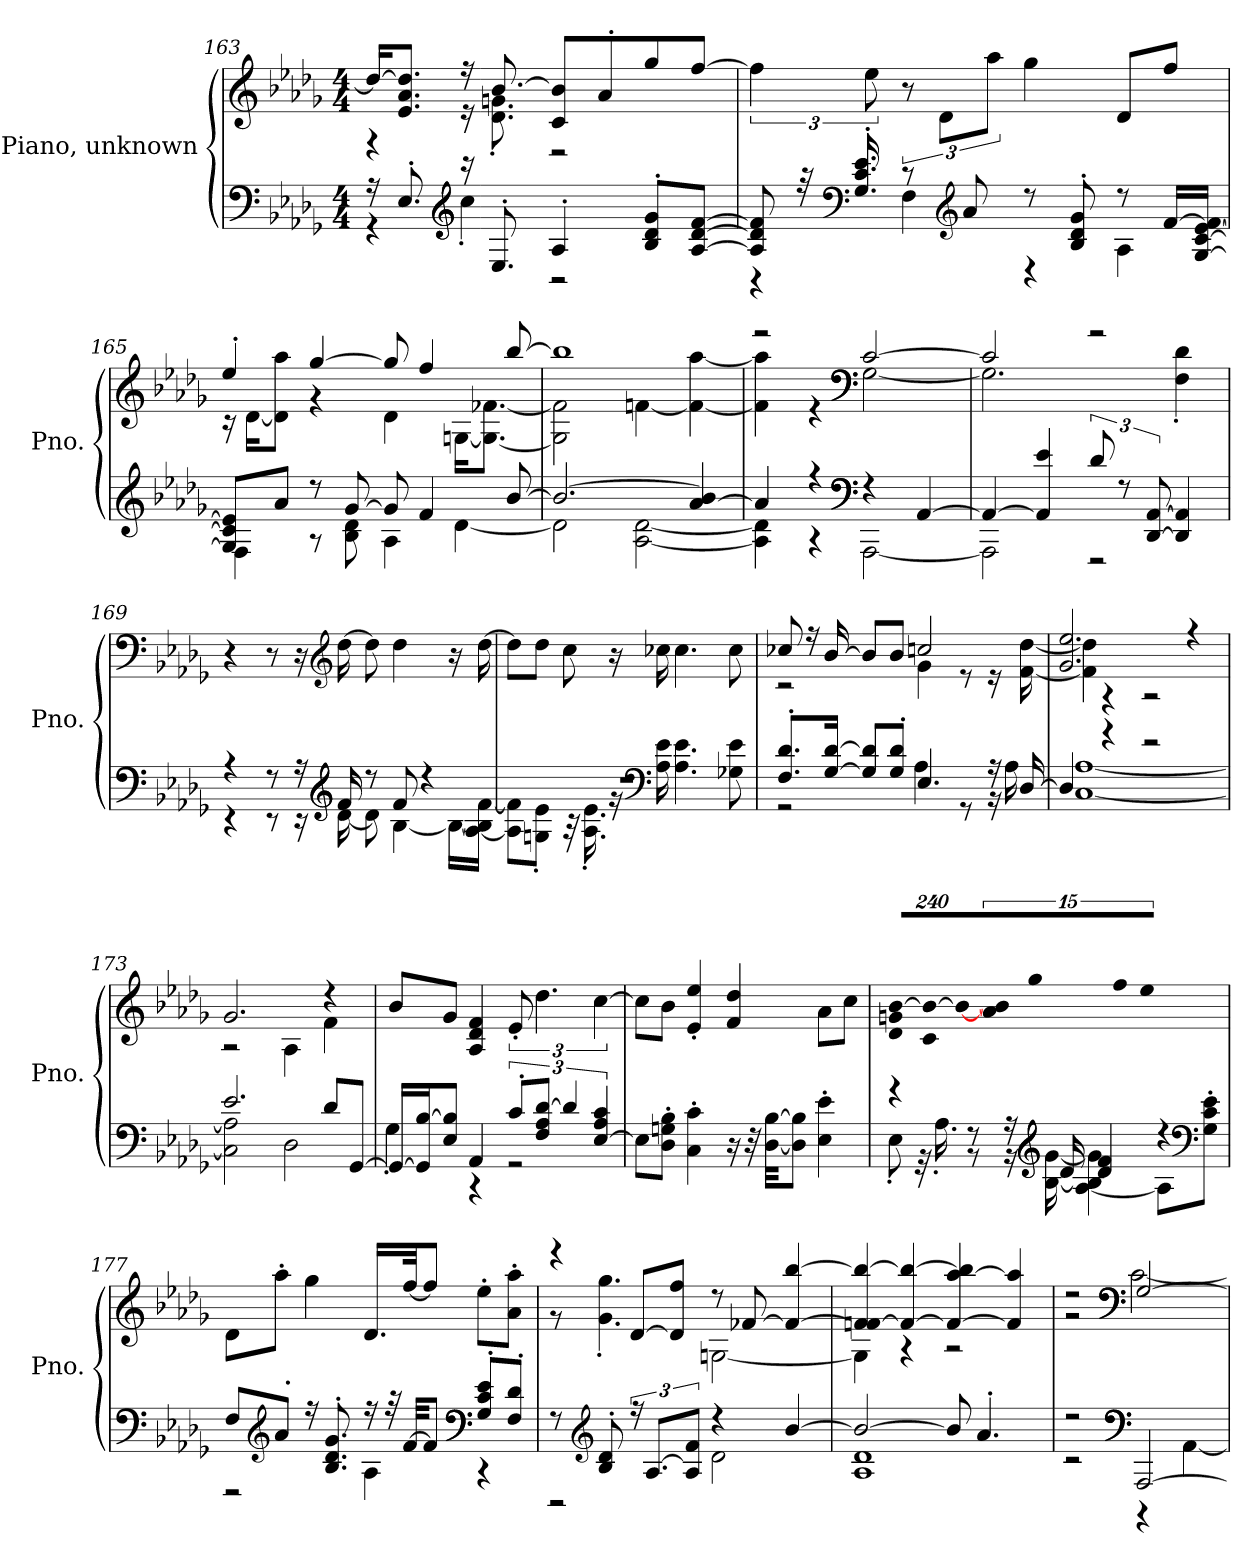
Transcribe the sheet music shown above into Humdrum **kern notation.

**kern	**kern
*part1	*part1
*staff2	*staff1
*I"Piano, unknown	*
*I'Pno.	*
*clefF4	*clefG2
*k[b-e-a-d-g-]	*k[b-e-a-d-g-]
*M4/4	*M4/4
=163	=163
*^	*^
16r	4r	16dd-/KL_	4r
8.E-'/	.	8.e-/ 8.a-/ 8.dd-/]J	.
*clefG2	*	*	*
16r	4cc'\	16r	16r
8.E-'/	.	[8.b-/	8.d-\' 8.gn\'
4A-'/	2r	8c/ 8b-/]L	2r
.	.	8a-'/	.
8B-/' 8d-/' 8g-/'L	.	8gg-/	.
[8A-/ [8d-/ [8f/J	.	[8ff/J	.
*	*	*v	*v
=164	=164	=164
8A-/] 8d-/] 8f/]	4r	6ff\]
32r	.	.
*clefF4	*	*
16.G-/' 16.c/' 16.e-/'	.	.
.	.	12ee-\
8r	4F\	12r
.	.	12d-\L
*clefG2	*	*
8a-/	.	.
.	.	12aa-\J
8r	4r	4gg-\
8B-/' 8d-/' 8g-/'	.	.
8r	4A-\	8d-/L
[16f/LL	.	8ff/J
[16G-/ [16c/ [16e-/ 16f/]JJ	.	.
!!LO:LB:g=z
=165	=165	=165
*	*	*^
8G-/] 8c/] 8e-/]L	4F\	4ee-'/	16r
.	.	.	[16d-\KL
8a-/J	.	.	8d-\] 8aa-\J
8r	8r	[4gg-/	4r
[8g-/	8B-\ 8d-\	.	.
8g-/]	4A-\	8gg-/]	4d-\
4f/	.	4ff/	.
.	[4d-\	.	[16Gn\KL
.	.	.	8.G\_ [8.f-X\J
[8b-/	.	[8bb-/	.
=166	=166	=166	=166
2.b-/_	2d-\]	1bb-]	2G\] 2f-\]
.	[2A-\ [2d-\	.	[4fn\
[4a-/ 4b-/]	.	.	4f\_ [4aa-\
=167	=167	=167	=167
4a-/]	4A-\] 4d-\]	2r	4f\] 4aa-\]
4r	4r	.	4r
*clefF4	*	*clefF4	*
4r	[2AAA-\	[2c/	[2G-\
[4AA-/	.	.	.
=168	=168	=168	=168
4AA-/_	2AAA-\]	2c/]	2.G-\]
4AA-/] 4e-/	.	.	.
12d-/	2r	2r	.
12r	.	.	.
[12DD-/ [12AA-/	.	.	.
4DD-/] 4AA-/]	.	.	4F\' 4d-\'
*	*	*v	*v
!!LO:LB:g=z
=169	=169	=169
4r	4r	4r
8r	8r	8r
16r	16r	16r
*clefG2	*	*clefG2
16f/	[16d-\	[16dd-\
8r	8d-\]	8dd-\]
8f/	[4B-\	4dd-\
4r	.	.
.	16B-\LL_	16r
.	[16A-\ 16B-\] [16f\JJ	[16dd-\
=170	=170	=170
1r	8A-\] 8f\]L	8dd-\L]
.	8Gn\' 8e-\'J	8dd-\J
.	32r	8cc\
.	16.A-\' 16.e-\'	.
.	16r	16r
*clefF4	*	*
.	16A-\ 16e-\	16cc-X\
.	4.A-\ 4.e-\	4.cc-\
.	8G-X\ 8e-\	8cc-\
=171	=171	=171
*	*	*^
8.F/' 8.d-/'L	2r	8cc-X/	2r
.	.	16r	.
[16G-/ [16d-/Jk	.	[16b-/	.
8G-/] 8d-/]L	.	8b-/L]	.
8G-/' 8d-/'J	.	8b-/J	.
4.E-/	4A-\	2ccn/	4g-\
.	8r	.	8r
16r	16r	.	16r
[16D-/	16A-\	.	[16f\ [16dd-\
!!LO:LB:g=z	!!
=172	=172	=172	=172
4D-/]	[1C [1A-	2.g-/ 2.ee-/	4f\] 4dd-\]
4r	.	.	4r
2r	.	.	2r
.	.	4r	.
=173	=173	=173	=173
2.e-/	2C\] 2A-\]	2.g-/	2r
.	2D-\	.	4A-\
8d-/L	.	4r	4f\
[8GG-/J	.	.	.
*	*	*v	*v
=174	=174	=174
16GG-/LL_	4G-'\	8b-/L
16GG-/] [16B-/J	.	.
8E-/ 8B-/]J	.	8g-/J
4AA-/	4r	4A-/ 4d-/ 4f/
12c'/L	2r	12e-'/
12F/ 12A-/ [12d-/J	.	6.dd-\
6d-/]	.	.
[6E-/ 6A-/ 6c/	.	[6cc\
*v	*v	*
=175	=175
8E-\L]	8cc\L]
8D-\' 8Gn\' 8B-\'J	8b-\J
4C\' 4c\'	4e-/' 4ee-/'
16r	4f/ 4dd-/
32r	.
[32D-\ [32B-\KKL	.
8D-\] 8B-\]J	.
4E-\' 4e-\'	8a-\L
.	8cc\J
!!LO:LB:g=z
=176	=176
*^	*
!	!	!LO:N:vis=8
4r	8E-'\	960%137d-/ 960%137gn/ [960%137b-/L
.	32r	.
!	!	!LO:N:vis=16
.	.	1920%137c/ 1920%137b-/_L
.	16.A-'\	.
!	!	!LO:N:vis=16
.	.	1920%137b-/J_
8r	8r	.
.	.	1920ryy
!	!	!LO:N:vis=8
.	.	960%137a-/ 960%137b-/]
16r	16r	.
!	!	!LO:N:vis=8
.	.	960%137gg-/J
*clefG2	*	*
16d-/	[16B-\ [16g-\	.
4d-/ 4f/	[4A-\ 4B-\] 4g-\]	.
!	!	!LO:N:vis=4
.	.	640%183ff\
4r	8A-\L]	.
!	!	!LO:N:vis=8
.	.	960%137ee-\
*clefF4	*	*
.	8G-\' 8c\' 8e-\'J	.
=177	=177	=177
8F/L	2r	8d-\L
*clefG2	*	*
8a-'/J	.	8aa-'\J
16r	.	4gg-\
8.B-/' 8.d-/' 8.g-/'	.	.
16r	4A-\	16.d-/LL
32r	.	.
[32f/KKL	.	[32ff/JK
8f/J]	.	8ff/J]
*clefF4	*	*
8G-/' 8c/' 8e-/'L	4r	8ee-'\L
8F/' 8d-/'J	.	8a-\' 8aa-\'J
!!LO:LB:g=z
=178	=178	=178
*	*	*^
8r	2r	4r	8r
*clefG2	*	*	*
8B-/' 8d-/'	.	.	4.g-\' 4.gg-\'
24r	.	[8d-/L	.
[12.A-/L	.	.	.
.	.	8d-/] 8ff/J	.
12A-/] 12f/J	.	.	.
4r	2d-\	8r	[2Gn\
.	.	[8f-X/	.
[4b-/	.	4f-/_ [4bb-/	.
=179	=179	=179	=179
2b-/_	1A- 1d-	4f-/] [4fn/ 4bb-/_	4G\]
.	.	4f/_ 4bb-/_	4r
8b-/]	.	4f/_ [4aa-/ 4bb-/]	2r
4.a-'/	.	.	.
.	.	4f/] 4aa-/]	.
=180	=180	=180	=180
2r	2r	2r	2r
*clefF4	*	*clefF4	*
[2AAA-/	4r	[2G-/	[2c\
.	[4AA-\	.	.
*v	*v	*	*
*	*v	*v
=	=
*-	*-
